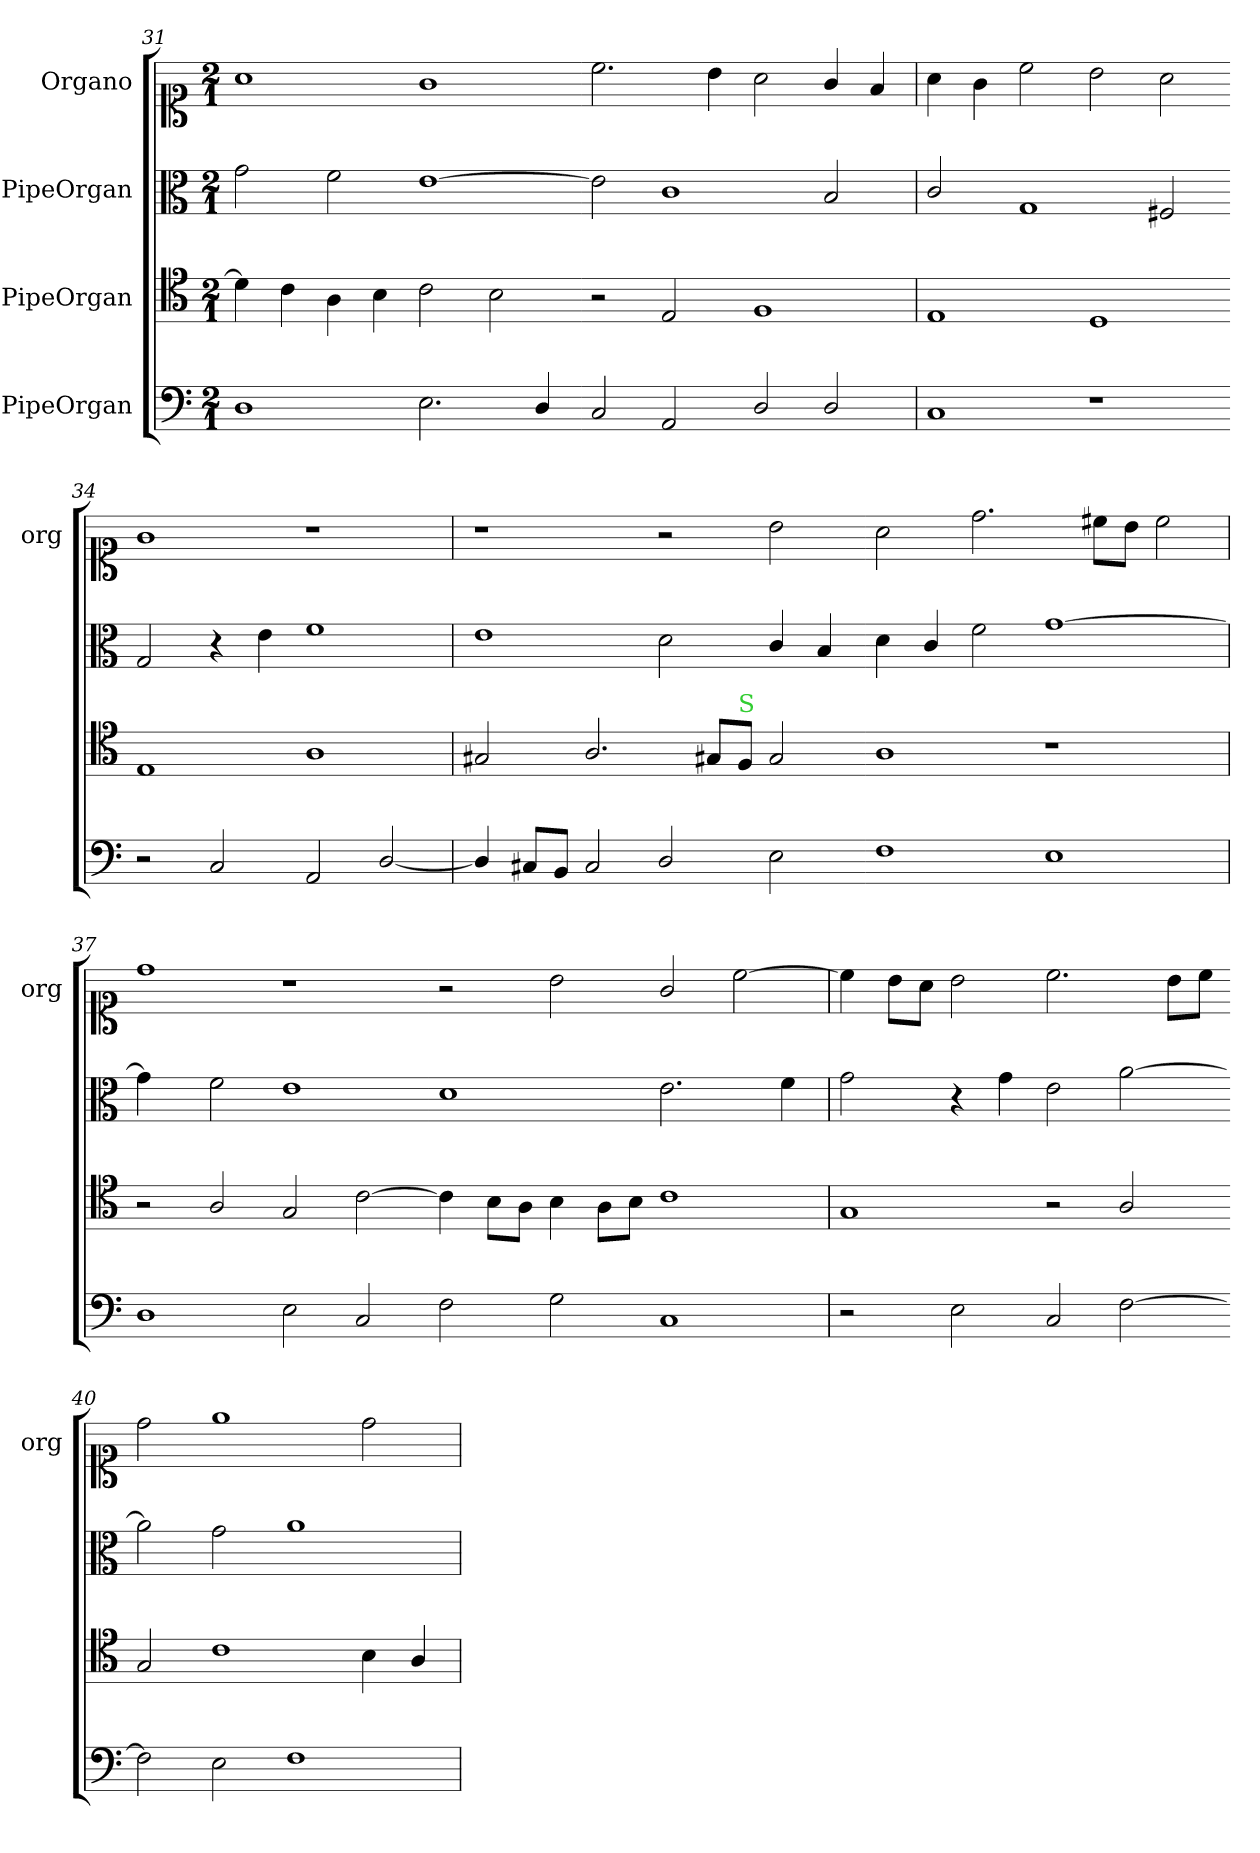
**kern	**kern	**kern	**kern
*part4	*part3	*part2	*part1
*staff4	*staff3	*staff2	*staff1
*I"PipeOrgan	*I"PipeOrgan	*I"PipeOrgan	*I"Organo
*	*	*	*I'org
*clefF4	*clefC4	*clefC3	*clefC1
*k[]	*k[]	*k[]	*k[]
*a:	*a:	*a:	*a:
*M2/1	*M2/1	*M2/1	*M2/1
=31	=31	=31	=31
1D	4d!\]	2g\	1a
.	4c\	.	.
.	4A\	2f\	.
.	4B\	.	.
2.E\	2c\	[1e	1g
.	2B\	.	.
4D/	.	.	.
=32-	=32-	=32-	=32-
2C/	2r	2e]	2.cc\
2AA/	2E/	1c	.
.	.	.	4b\
2D/	1F	.	2a\
2D/	.	2B/	4g/
.	.	.	4f/
=33	=33	=33	=33
1C	1E	2c/	4a\
.	.	.	4g\
.	.	1G	2cc\
1r	1D	.	2b\
.	.	2F#X/	2a\
=34-	=34-	=34-	=34-
2r	1E	2G/	1g
2C/	.	4r	.
.	.	4e\	.
2AA/	1A	1f	1r
[2D/	.	.	.
=35	=35	=35	=35
4D!/]	2G#X/	1e	1r
8C#X/L	.	.	.
8BB/J	.	.	.
2C#/	2.A/	.	.
2D/	.	2d\	2r
.	8G#X/L	.	.
!	!LO:TX:a:color=limegreen:t=S	!	!
.	8F/J	.	.
2E\	2G#/	4c/	2b\
.	.	4B/	.
=36-	=36-	=36-	=36-
1F	1A	4d\	2a\
.	.	4c/	.
.	.	2f\	2.dd\
1E	1r	[1g	.
.	.	.	8cc#X\L
.	.	.	8b\J
.	.	.	2cc#\
=37	=37	=37	=37
!	!	!LO:N:vis=4	!
1D	2r	2g!\]	1dd
.	2A/	2f\	.
2E\	2G/	1e	1r
2C/	[2c\	.	.
=38-	=38-	=38-	=38-
2F\	4c\]	1d	2r
.	8B\L	.	.
.	8A\J	.	.
2G\	4B\	.	2b\
.	8A\L	.	.
.	8B\J	.	.
1C	1c	2.e\	2g/
.	.	.	[2cc\
.	.	4f\	.
=39	=39	=39	=39
2r	1G	2g\	4cc!\]
.	.	.	8b\L
.	.	.	8a\J
2E\	.	4r	2b\
.	.	4g\	.
2C/	2r	2e\	2.cc\
[2F\	2A/	[2a\	.
.	.	.	8b\L
.	.	.	8cc\J
=40-	=40-	=40-	=40-
2F\]	2G/	2a\]	2dd\
2E\	1c	2g\	1ee
1F	.	1a	.
.	4B\	.	2dd\
.	4A/	.	.
=	=	=	=
*-	*-	*-	*-
